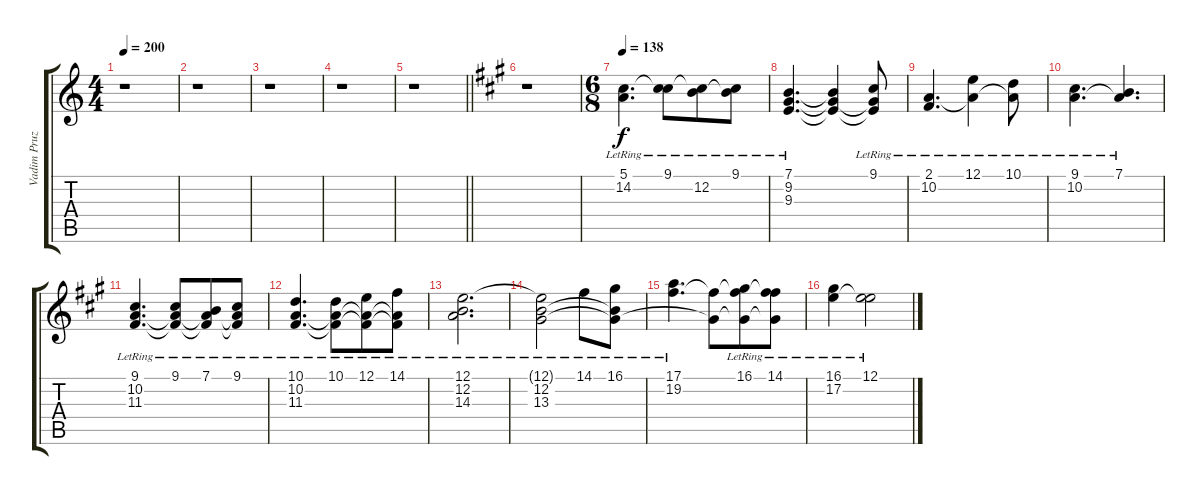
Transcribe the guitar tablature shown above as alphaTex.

\track ("Vadim Pruzhanov | Keyboard 1" "Vadim Pruz") {instrument electricgrandpiano}
\staff {score tabs}
\tuning (E4 B3 G3 D3 A2 E2) {hide}
\ts (4 4)
\tempo 200
\clef g2
\ks c
r.1{dy f} |
r.1 |
r.1 |
r.1 |
\barLineRight lightlight
r.1 |
\ks a
r.1 |
\ts (6 8)
\tempo 138
(5.1{lr} 14.2{lr}).4{d instrument electricgrandpiano} (9.1{lr} 14.2{t}).8 (9.1{t} 12.2{lr}).8 (9.1{lr} 12.2{t}).8 |
(7.1{lr} 9.2{lr} 9.3{lr}).4{d} (7.1{t} 9.2{t} 9.3{t}).4 (9.1{lr} 9.2{t} 9.3{t}).8 |
(2.1{lr} 10.2{lr}).4{d} (12.1{lr} 10.2{t}).4 (10.1{lr} 10.2{t}).8 |
(9.1{lr} 10.2{lr}).4{d} (7.1{lr} 10.2{t}).4{d} |
(9.1{lr} 10.2{lr} 11.3{lr}).4{d} (9.1{lr} 10.2{t} 11.3{t}).8 (7.1{lr} 10.2{t} 11.3{t}).8 (9.1{lr} 10.2{t} 11.3{t}).8 |
(10.1{lr} 10.2{lr} 11.3{lr}).4{d} (10.1{lr} 10.2{t} 11.3{t}).8 (12.1{lr} 10.2{t} 11.3{t}).8 (14.1{lr} 10.2{t} 11.3{t}).8 |
(12.1{lr} 12.2{lr} 14.3{lr}).2{d} |
(12.1{t} 12.2{lr} 13.3{lr}).2 14.1{lr}.8 (16.1{lr} 12.2{t} 13.3{t}).8 |
(17.1{lr} 19.2{lr}).4{d} (19.2{t} 13.3{t}).8 (16.1{lr} 19.2{t} 13.3{t}).8 (14.1{lr} 19.2{t} 13.3{t}).8 |
(16.1{lr} 17.2{lr}).4 (12.1{lr} 17.2{t}).2
